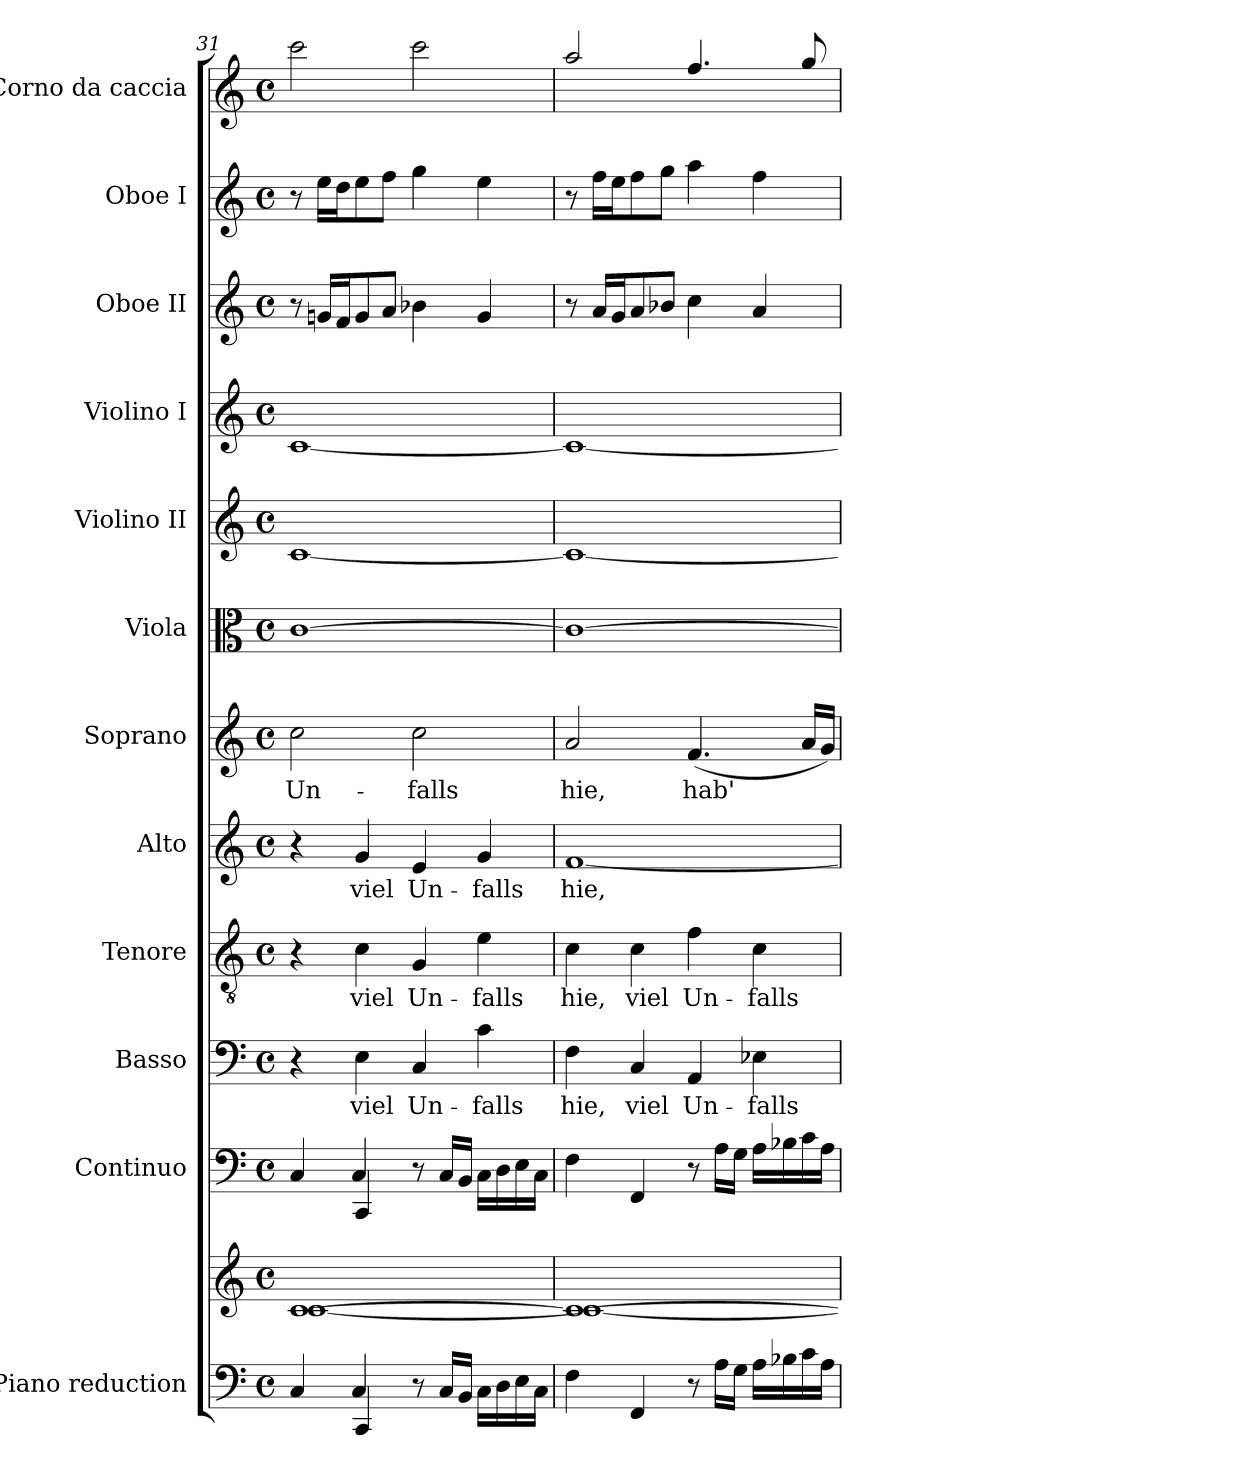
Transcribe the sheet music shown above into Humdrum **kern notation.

**kern	**kern	**kern	**kern	**text	**kern	**text	**kern	**text	**kern	**text	**kern	**kern	**kern	**kern	**kern	**kern
*part12	*part12	*part11	*part10	*part10	*part9	*part9	*part8	*part8	*part7	*part7	*part6	*part5	*part4	*part3	*part2	*part1
*staff13	*staff12	*staff11	*staff10	*staff10	*staff9	*staff9	*staff8	*staff8	*staff7	*staff7	*staff6	*staff5	*staff4	*staff3	*staff2	*staff1
*I"Piano reduction	*	*I"Continuo	*I"Basso	*	*I"Tenore	*	*I"Alto	*	*I"Soprano	*	*I"Viola	*I"Violino II	*I"Violino I	*I"Oboe II	*I"Oboe I	*I"Corno da caccia
*I'Pno	*	*	*	*	*	*	*	*	*	*	*I'Vla	*I'Vln	*I'Vln	*I'Ob	*I'Ob	*
*clefF4	*clefG2	*clefF4	*clefF4	*	*clefGv2	*	*clefG2	*	*clefG2	*	*clefC3	*clefG2	*clefG2	*clefG2	*clefG2	*clefG2
*	*	*	*	*	*	*	*	*	*	*	*	*	*	*	*	*ITrd7c12
*k[]	*k[]	*k[]	*k[]	*	*k[]	*	*k[]	*	*k[]	*	*k[]	*k[]	*k[]	*k[]	*k[]	*k[]
*M4/4	*M4/4	*M4/4	*M4/4	*	*M4/4	*	*M4/4	*	*M4/4	*	*M4/4	*M4/4	*M4/4	*M4/4	*M4/4	*M4/4
*met(c)	*met(c)	*met(c)	*met(c)	*	*met(c)	*	*met(c)	*	*met(c)	*	*met(c)	*met(c)	*met(c)	*met(c)	*met(c)	*met(c)
=31	=31	=31	=31	=31	=31	=31	=31	=31	=31	=31	=31	=31	=31	=31	=31	=31
*^	*^	*^	*	*	*	*	*	*	*	*	*	*	*	*	*	*
!	!	!	!	!	!	!	!	!	!	!	!	!	!LO:LY:b	!	!	!	!	!	!
4C/	4ryy	[1c	[1c	4C/	4ryy	4r	.	4r	.	4r	.	2cc\	Un-	[1c	[1c	[1c	8r	8r	2cc\
.	.	.	.	.	.	.	.	.	.	.	.	.	.	.	.	.	16gn/LL	16ee\LL	.
.	.	.	.	.	.	.	.	.	.	.	.	.	.	.	.	.	16f/J	16dd\J	.
!	!	!	!	!	!	!	!LO:LY:b	!	!LO:LY:b	!	!LO:LY:b	!	!	!	!	!	!	!	!
4CC/	4C!/	.	.	4CC/	4C!/	4E\	viel	4c\	viel	4g/	viel	.	.	.	.	.	8g/	8ee\	.
.	.	.	.	.	.	.	.	.	.	.	.	.	.	.	.	.	8a/J	8ff\J	.
!	!	!	!	!	!	!	!LO:LY:b	!	!LO:LY:b	!	!LO:LY:b	!	!LO:LY:b	!	!	!	!	!	!
8r	2ryy	.	.	8r	2ryy	4C/	Un-	4G/	Un-	4e/	Un-	2cc\	-falls	.	.	.	4b-X\	4gg\	2cc\
16C/LL	.	.	.	16C/LL	.	.	.	.	.	.	.	.	.	.	.	.	.	.	.
16BB/JJ	.	.	.	16BB/JJ	.	.	.	.	.	.	.	.	.	.	.	.	.	.	.
!	!	!	!	!	!	!	!LO:LY:b	!	!LO:LY:b	!	!LO:LY:b	!	!	!	!	!	!	!	!
16C\LL	.	.	.	16C\LL	.	4c\	-falls	4e\	-falls	4g/	-falls	.	.	.	.	.	4g/	4ee\	.
16D\	.	.	.	16D\	.	.	.	.	.	.	.	.	.	.	.	.	.	.	.
16E\	.	.	.	16E\	.	.	.	.	.	.	.	.	.	.	.	.	.	.	.
16C\JJ	.	.	.	16C\JJ	.	.	.	.	.	.	.	.	.	.	.	.	.	.	.
*v	*v	*	*	*v	*v	*	*	*	*	*	*	*	*	*	*	*	*	*	*
=32	=32	=32	=32	=32	=32	=32	=32	=32	=32	=32	=32	=32	=32	=32	=32	=32	=32
!	!	!	!	!	!LO:LY:b	!	!LO:LY:b	!	!LO:LY:b	!	!LO:LY:b	!	!	!	!	!	!
4F\	1c_	1c_	4F\	4F\	hie,	4c\	hie,	[1f	hie,	2a/	hie,	1c_	1c_	1c_	8r	8r	2a/
.	.	.	.	.	.	.	.	.	.	.	.	.	.	.	16a/LL	16ff\LL	.
.	.	.	.	.	.	.	.	.	.	.	.	.	.	.	16g/J	16ee\J	.
!	!	!	!	!	!LO:LY:b	!	!LO:LY:b	!	!	!	!	!	!	!	!	!	!
4FF/	.	.	4FF/	4C/	viel	4c\	viel	.	.	.	.	.	.	.	8a/	8ff\	.
.	.	.	.	.	.	.	.	.	.	.	.	.	.	.	8b-X/J	8gg\J	.
!	!	!	!	!	!LO:LY:b	!	!LO:LY:b	!	!	!	!LO:LY:b	!	!	!	!	!	!
8r	.	.	8r	4AA/	Un-	4f\	Un-	.	.	(<4.f/	hab'	.	.	.	4cc\	4aa\	4.f/
16A\LL	.	.	16A\LL	.	.	.	.	.	.	.	.	.	.	.	.	.	.
16G\JJ	.	.	16G\JJ	.	.	.	.	.	.	.	.	.	.	.	.	.	.
!	!	!	!	!	!LO:LY:b	!	!LO:LY:b	!	!	!	!	!	!	!	!	!	!
16A\LL	.	.	16A\LL	4E-X\	-falls	4c\	-falls	.	.	.	.	.	.	.	4a/	4ff\	.
16B-X\	.	.	16B-X\	.	.	.	.	.	.	.	.	.	.	.	.	.	.
16c\	.	.	16c\	.	.	.	.	.	.	16a/LL	.	.	.	.	.	.	8g/
16A\JJ	.	.	16A\JJ	.	.	.	.	.	.	16g/JJ)	.	.	.	.	.	.	.
*	*v	*v	*	*	*	*	*	*	*	*	*	*	*	*	*	*	*
=	=	=	=	=	=	=	=	=	=	=	=	=	=	=	=	=
*-	*-	*-	*-	*-	*-	*-	*-	*-	*-	*-	*-	*-	*-	*-	*-	*-
